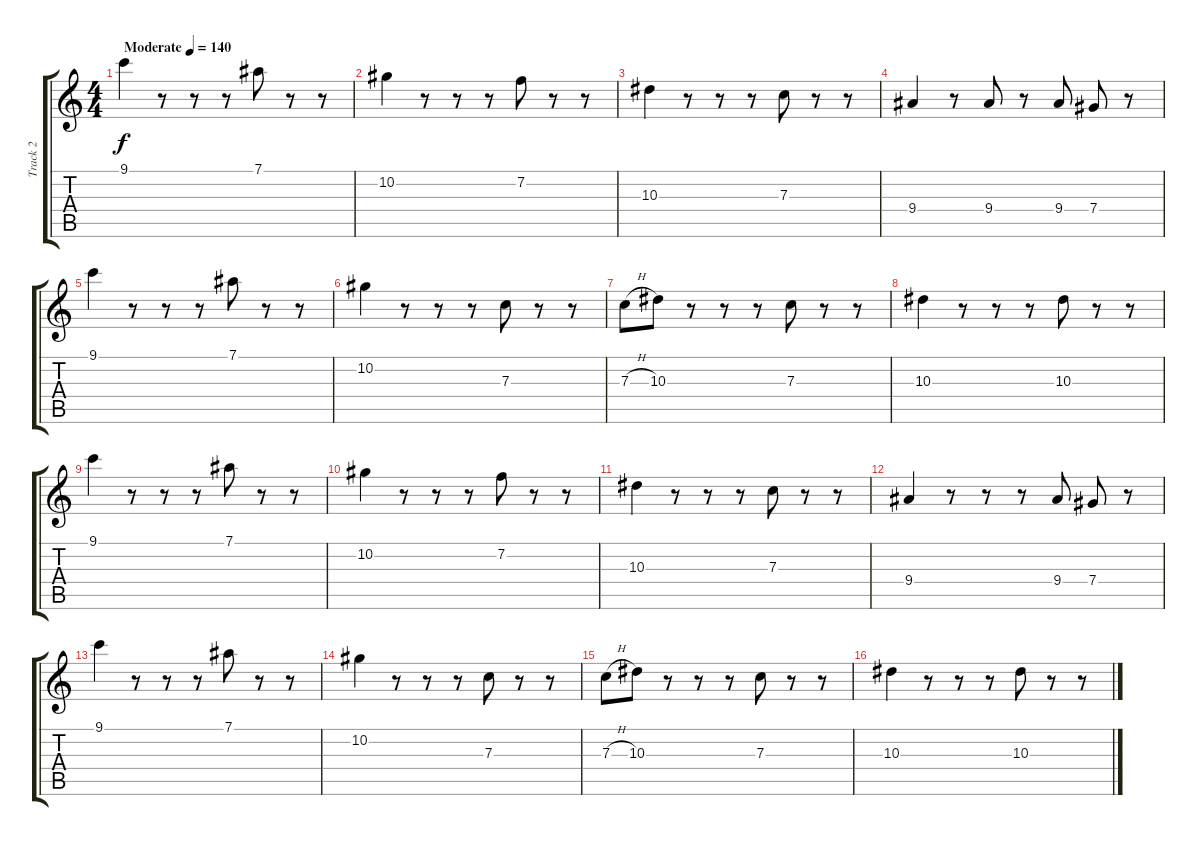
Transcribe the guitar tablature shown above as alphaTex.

\track ("Track 2" "Track 2") {instrument acousticguitarsteel}
\staff {score tabs}
\tuning (Eb4 Bb3 F3 Db3 Ab2 Db2) {hide}
\ts (4 4)
\tempo (140 "Moderate")
\clef g2
\ks c
9.1.4{dy f instrument acousticguitarsteel} r.8 r.8 r.8 7.1.8 r.8 r.8 |
10.2.4 r.8 r.8 r.8 7.2.8 r.8 r.8 |
10.3.4 r.8 r.8 r.8 7.3.8 r.8 r.8 |
9.4.4 r.8 9.4.8 r.8 9.4.8 7.4.8 r.8 |
9.1.4 r.8 r.8 r.8 7.1.8 r.8 r.8 |
10.2.4 r.8 r.8 r.8 7.3.8 r.8 r.8 |
7.3{h}.8 10.3.8 r.8 r.8 r.8 7.3.8 r.8 r.8 |
10.3.4 r.8 r.8 r.8 10.3.8 r.8 r.8 |
9.1.4 r.8 r.8 r.8 7.1.8 r.8 r.8 |
10.2.4 r.8 r.8 r.8 7.2.8 r.8 r.8 |
10.3.4 r.8 r.8 r.8 7.3.8 r.8 r.8 |
9.4.4 r.8 r.8 r.8 9.4.8 7.4.8 r.8 |
9.1.4 r.8 r.8 r.8 7.1.8 r.8 r.8 |
10.2.4 r.8 r.8 r.8 7.3.8 r.8 r.8 |
7.3{h}.8 10.3.8 r.8 r.8 r.8 7.3.8 r.8 r.8 |
10.3.4 r.8 r.8 r.8 10.3.8 r.8 r.8
